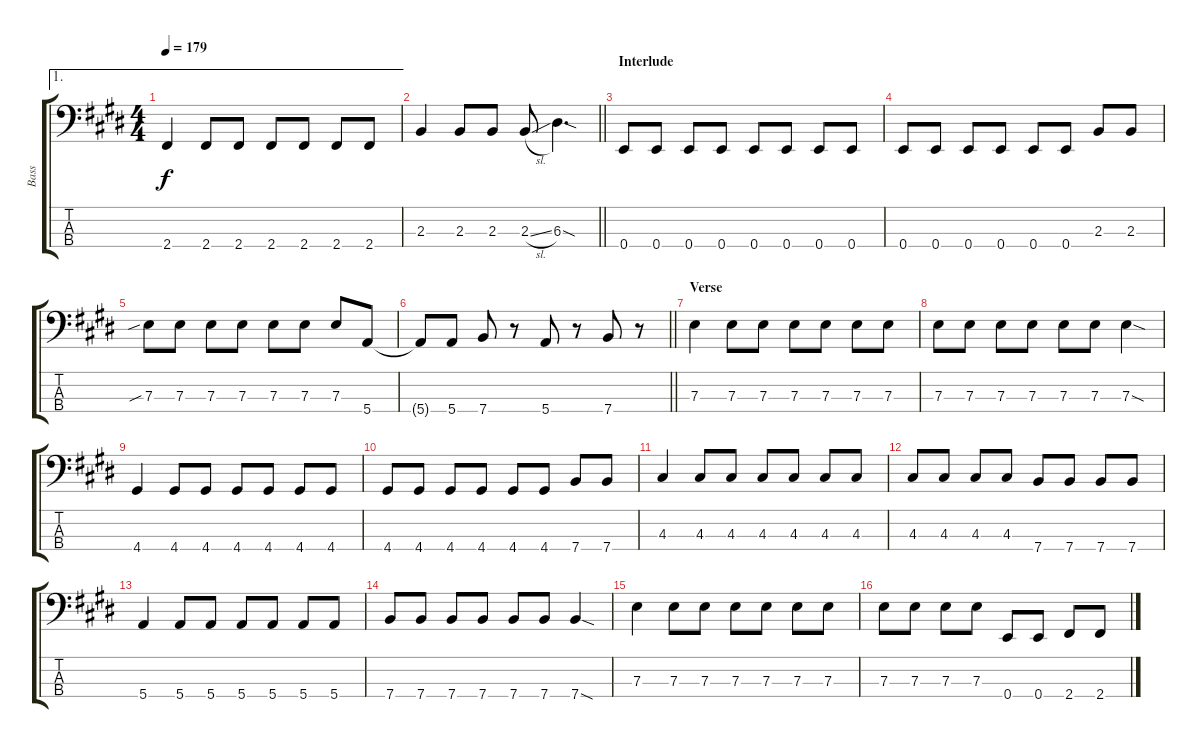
\track ("Bass" "Bass") {instrument electricbassfinger}
\staff {score tabs}
\tuning (G2 D2 A1 E1) {hide}
\ae 1
\ts (4 4)
\tempo 179
\clef f4
\ks e
2.4.4{dy f} 2.4.8 2.4.8 2.4.8 2.4.8 2.4.8 2.4.8 |
\barLineRight lightlight
2.3.4 2.3.8 2.3.8 2.3{sl}.8 6.3{sod}.4{d} |
\section ("" "Interlude")
0.4.8 0.4.8 0.4.8 0.4.8 0.4.8 0.4.8 0.4.8 0.4.8 |
0.4.8 0.4.8 0.4.8 0.4.8 0.4.8 0.4.8 2.3.8 2.3.8 |
7.3{sib}.8 7.3.8 7.3.8 7.3.8 7.3.8 7.3.8 7.3.8 5.4.8 |
\barLineRight lightlight
5.4{t}.8 5.4.8 7.4.8 r.8 5.4.8 r.8 7.4.8 r.8 |
\section ("" "Verse")
7.3.4 7.3.8 7.3.8 7.3.8 7.3.8 7.3.8 7.3.8 |
7.3.8 7.3.8 7.3.8 7.3.8 7.3.8 7.3.8 7.3{sod}.4 |
4.4.4 4.4.8 4.4.8 4.4.8 4.4.8 4.4.8 4.4.8 |
4.4.8 4.4.8 4.4.8 4.4.8 4.4.8 4.4.8 7.4.8 7.4.8 |
4.3.4 4.3.8 4.3.8 4.3.8 4.3.8 4.3.8 4.3.8 |
4.3.8 4.3.8 4.3.8 4.3.8 7.4.8 7.4.8 7.4.8 7.4.8 |
5.4.4 5.4.8 5.4.8 5.4.8 5.4.8 5.4.8 5.4.8 |
7.4.8 7.4.8 7.4.8 7.4.8 7.4.8 7.4.8 7.4{sod}.4 |
7.3.4 7.3.8 7.3.8 7.3.8 7.3.8 7.3.8 7.3.8 |
7.3.8 7.3.8 7.3.8 7.3.8 0.4.8 0.4.8 2.4.8 2.4.8
